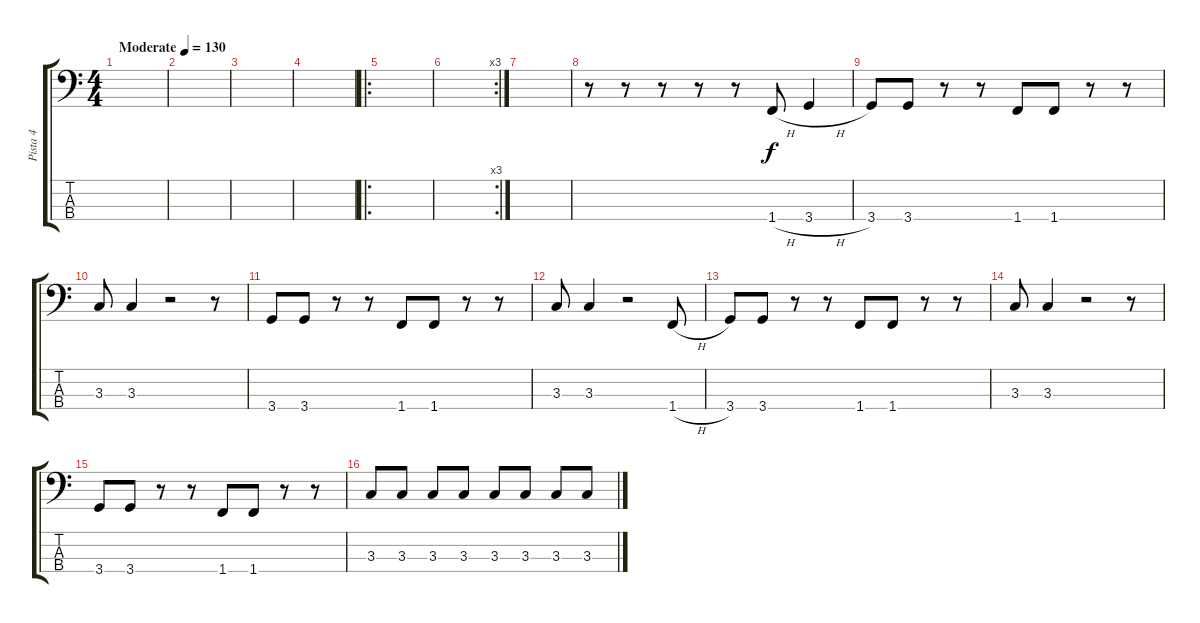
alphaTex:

\track ("Pista 4" "Pista 4") {instrument acousticbass}
\staff {score tabs}
\tuning (G2 D2 A1 E1) {hide}
\ts (4 4)
\tempo (130 "Moderate")
\clef f4
\ks c
|
|
|
|
\ro
|
\rc 3
|
|
r.8 r.8 r.8 r.8 r.8 1.4{h}.8 3.4{h}.4 |
3.4.8 3.4.8 r.8 r.8 1.4.8 1.4.8 r.8 r.8 |
3.3.8 3.3.4 r.2 r.8 |
3.4.8 3.4.8 r.8 r.8 1.4.8 1.4.8 r.8 r.8 |
3.3.8 3.3.4 r.2 1.4{h}.8 |
3.4.8 3.4.8 r.8 r.8 1.4.8 1.4.8 r.8 r.8 |
3.3.8 3.3.4 r.2 r.8 |
3.4.8 3.4.8 r.8 r.8 1.4.8 1.4.8 r.8 r.8 |
3.3.8 3.3.8 3.3.8 3.3.8 3.3.8 3.3.8 3.3.8 3.3.8
